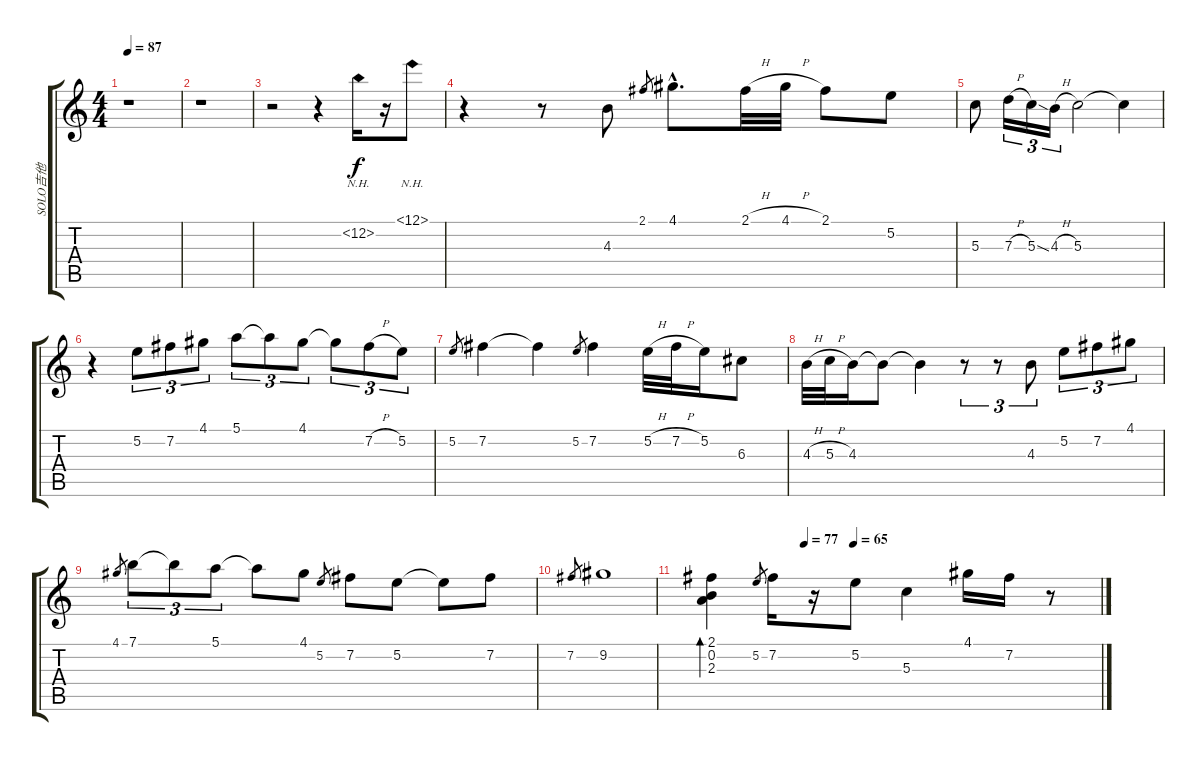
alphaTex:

\track ("SOLO吉他" "SOLO吉他") {instrument acousticguitarnylon}
\staff {score tabs}
\tuning (E4 B3 G3 D3 A2 E2) {hide}
\ts (4 4)
\tempo 87
\clef g2
\ks c
r.1{dy f} |
r.1 |
r.2 r.4 12.2{nh}.16 r.16 12.1{nh}.8 |
r.4 r.8 4.3.8 2.1.8{gr} 4.1{hac}.8{d} 2.1{h}.32 4.1{h}.32 2.1.8 5.2.8 |
5.3.8 7.3{h}.16{tu (3 2)} 5.3{ss}.16{tu (3 2)} 4.3{h}.16{tu (3 2)} 5.3.2 5.3{t}.4 |
r.4 5.2.8{tu (3 2)} 7.2.8{tu (3 2)} 4.1.8{tu (3 2)} 5.1.8{tu (3 2)} 5.1{t}.8{tu (3 2)} 4.1.8{tu (3 2)} 4.1{t}.8{tu (3 2)} 7.2{h}.8{tu (3 2)} 5.2.8{tu (3 2)} |
5.2.8{gr} 7.2.4 7.2{t}.4 5.2.8{gr} 7.2.4 5.2{h}.32 7.2{h}.32 5.2.16 6.3.8 |
4.3{h}.32 5.3{h}.32 4.3.16 4.3{t}.8 4.3{t}.4 r.8{tu (3 2)} r.8{tu (3 2)} 4.3.8{tu (3 2)} 5.2.8{tu (3 2)} 7.2.8{tu (3 2)} 4.1.8{tu (3 2)} |
4.1.8{gr} 7.1.8{tu (3 2)} 7.1{t}.8{tu (3 2)} 5.1.8{tu (3 2)} 5.1{t}.8 4.1.8 5.2.8{gr} 7.2.8 5.2.8 5.2{t}.8 7.2.8 |
7.2.8{gr} 9.2.1 |
\tempo (77 0.25)
\tempo (65 0.375)
(2.1 0.2 2.3).4{bd 240} 5.2.8{gr} 7.2.16 r.16 5.2.8 5.3.4 4.1.16 7.2.16 r.8
